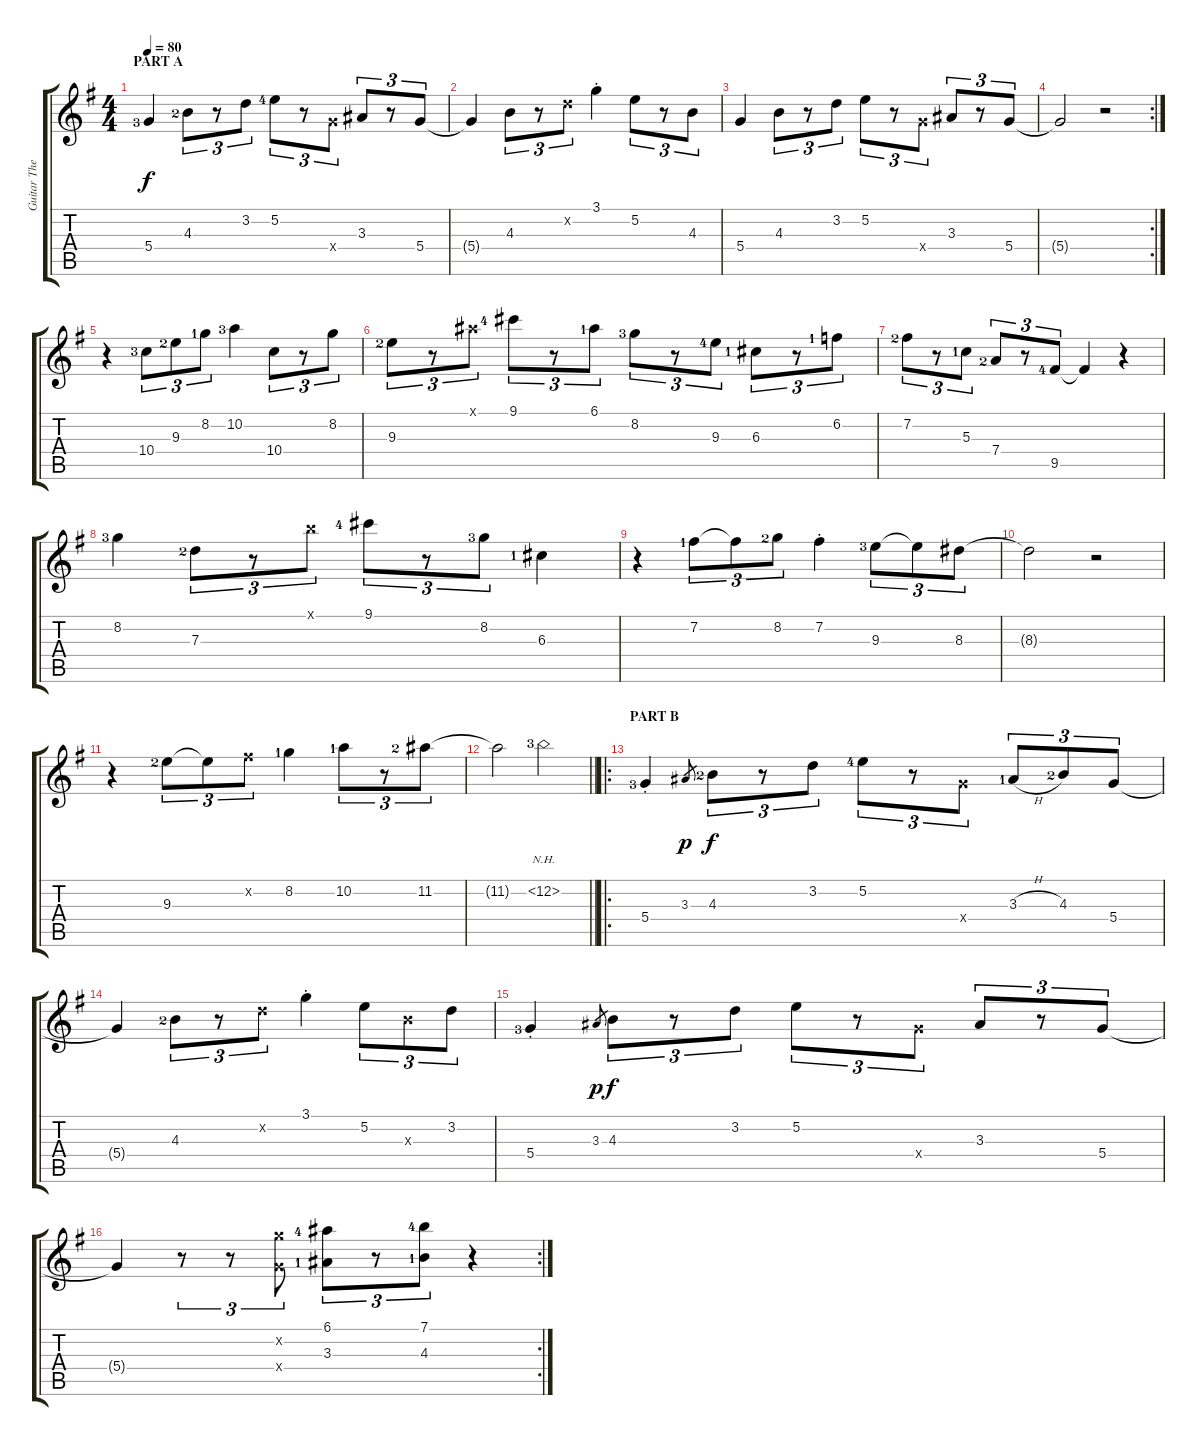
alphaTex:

\track ("Guitar Theme" "Guitar The") {instrument electricguitarjazz}
\staff {score tabs}
\tuning (E4 B3 G3 D3 A2 E2) {hide}
\ts (4 4)
\section ("" "PART A")
\tempo 80
\clef g2
\ks g
5.4{lf 4}.4{dy f instrument electricguitarjazz} 4.3{lf 3}.8{tu (3 2)} r.8{tu (3 2)} 3.2.8{tu (3 2)} 5.2{lf 5}.8{tu (3 2)} r.8{tu (3 2)} 5.4{x}.8{tu (3 2)} 3.3.8{tu (3 2)} r.8{tu (3 2)} 5.4.8{tu (3 2)} |
5.4{t}.4 4.3.8{tu (3 2)} r.8{tu (3 2)} 3.2{x}.8{tu (3 2)} 3.1{st}.4 5.2.8{tu (3 2)} r.8{tu (3 2)} 4.3.8{tu (3 2)} |
5.4.4 4.3.8{tu (3 2)} r.8{tu (3 2)} 3.2.8{tu (3 2)} 5.2.8{tu (3 2)} r.8{tu (3 2)} 5.4{x}.8{tu (3 2)} 3.3.8{tu (3 2)} r.8{tu (3 2)} 5.4.8{tu (3 2)} |
\rc 2
5.4{t}.2 r.2 |
r.4 10.4{lf 4}.8{tu (3 2)} 9.3{lf 3}.8{tu (3 2)} 8.2{lf 2}.8{tu (3 2)} 10.2{lf 4}.4 10.4.8{tu (3 2)} r.8{tu (3 2)} 8.2.8{tu (3 2)} |
9.3{lf 3}.8{tu (3 2)} r.8{tu (3 2)} 6.1{x}.8{tu (3 2)} 9.1{lf 5}.8{tu (3 2)} r.8{tu (3 2)} 6.1{lf 2}.8{tu (3 2)} 8.2{lf 4}.8{tu (3 2)} r.8{tu (3 2)} 9.3{lf 5}.8{tu (3 2)} 6.3{lf 2}.8{tu (3 2)} r.8{tu (3 2)} 6.2{lf 2}.8{tu (3 2)} |
7.2{lf 3}.8{tu (3 2)} r.8{tu (3 2)} 5.3{lf 2}.8{tu (3 2)} 7.4{lf 3}.8{tu (3 2)} r.8{tu (3 2)} 9.5{lf 5}.8{tu (3 2)} 9.5{t}.4 r.4 |
8.2{lf 4}.4 7.3{lf 3}.8{tu (3 2)} r.8{tu (3 2)} 7.1{x}.8{tu (3 2)} 9.1{lf 5}.8{tu (3 2)} r.8{tu (3 2)} 8.2{lf 4}.8{tu (3 2)} 6.3{lf 2}.4 |
r.4 7.2{lf 2}.8{tu (3 2)} 7.2{t}.8{tu (3 2)} 8.2{lf 3}.8{tu (3 2)} 7.2{st}.4 9.3{lf 4}.8{tu (3 2)} 9.3{t}.8{tu (3 2)} 8.3.8{tu (3 2)} |
8.3{t}.2 r.2 |
r.4 9.3{lf 3}.8{tu (3 2)} 9.3{t}.8{tu (3 2)} 7.2{x}.8{tu (3 2)} 8.2{lf 2}.4 10.2{lf 2}.8{tu (3 2)} r.8{tu (3 2)} 11.2{lf 3}.8{tu (3 2)} |
\barLineRight lightlight
11.2{t}.2 12.2{nh lf 4}.2 |
\ro
\section ("" "PART B")
5.4{st lf 4}.4 3.3.8{gr dy p} 4.3{lf 3}.8{tu (3 2) dy f} r.8{tu (3 2)} 3.2.8{tu (3 2)} 5.2{lf 5}.8{tu (3 2)} r.8{tu (3 2)} 5.4{x}.8{tu (3 2)} 3.3{h lf 2}.8{tu (3 2)} 4.3{lf 3}.8{tu (3 2)} 5.4.8{tu (3 2)} |
5.4{t}.4 4.3{lf 3}.8{tu (3 2)} r.8{tu (3 2)} 3.2{x}.8{tu (3 2)} 3.1{st}.4 5.2.8{tu (3 2)} 4.3{x}.8{tu (3 2)} 3.2.8{tu (3 2)} |
5.4{st lf 4}.4 3.3.8{gr dy p} 4.3.8{tu (3 2) dy f} r.8{tu (3 2)} 3.2.8{tu (3 2)} 5.2.8{tu (3 2)} r.8{tu (3 2)} 5.4{x}.8{tu (3 2)} 3.3.8{tu (3 2)} r.8{tu (3 2)} 5.4.8{tu (3 2)} |
\rc 2
5.4{t}.4 r.8{tu (3 2)} r.8{tu (3 2)} (8.2{x} 5.4{x}).8{tu (3 2)} (6.1{lf 5} 3.3{lf 2}).8{tu (3 2)} r.8{tu (3 2)} (7.1{lf 5} 4.3{lf 2}).8{tu (3 2)} r.4
